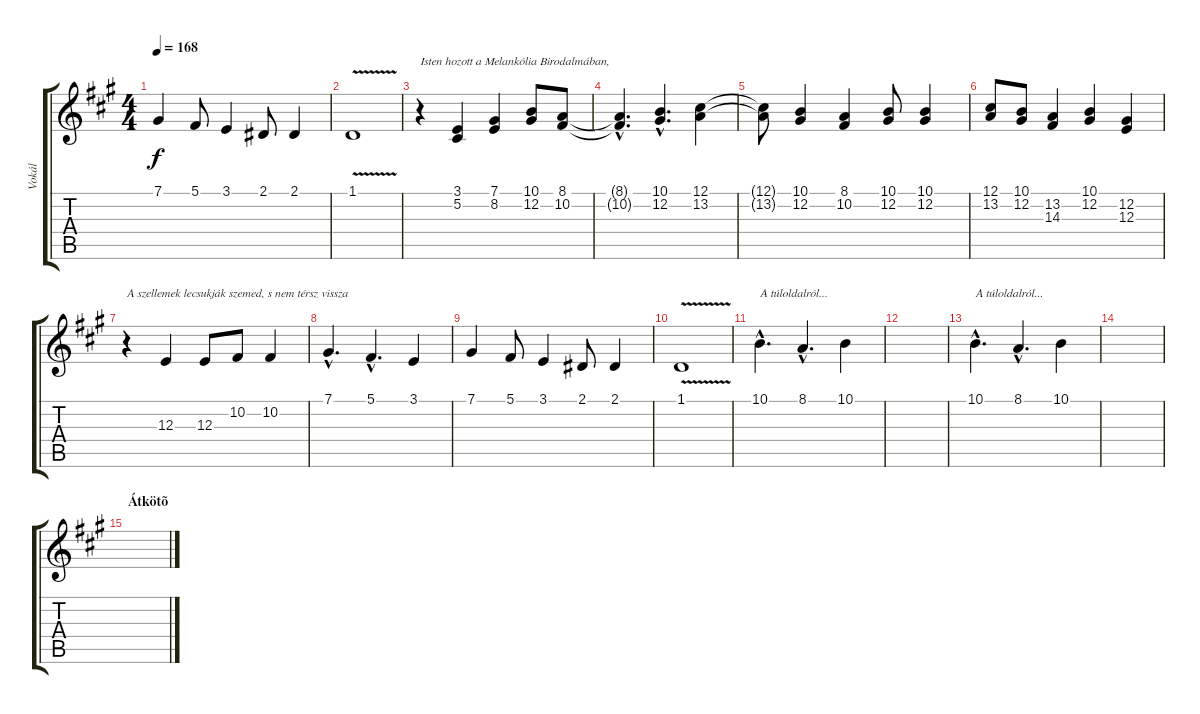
\track ("Vokál" "Vokál") {instrument violin}
\staff {score tabs}
\tuning (Db4 Ab3 E3 B2 Gb2 Db2) {hide}
\ts (4 4)
\tempo 168
\clef g2
\ks f#minor
7.1.4{dy f} 5.1.8 3.1.4 2.1.8 2.1.4 |
1.1{v}.1 |
r.4{txt "Isten hozott a Melankólia Birodalmában,"} (3.1 5.2).4 (7.1 8.2).4 (10.1 12.2).8 (8.1 10.2).8 |
(8.1{hac t} 10.2{hac t}).4{d} (10.1{hac} 12.2{hac}).4{d} (12.1 13.2).4 |
(12.1{t} 13.2{t}).8 (10.1 12.2).4 (8.1 10.2).4 (10.1 12.2).8 (10.1 12.2).4 |
(12.1 13.2).8 (10.1 12.2).8 (13.2 14.3).4 (10.1 12.2).4 (12.2 12.3).4 |
r.4{txt "A szellemek lecsukják szemed, s nem térsz vissza"} 12.3.4 12.3.8 10.2.8 10.2.4 |
7.1{hac}.4{d} 5.1{hac}.4{d} 3.1.4 |
7.1.4 5.1.8 3.1.4 2.1.8 2.1.4 |
1.1{v}.1 |
10.1{hac}.4{d txt "A túloldalról..."} 8.1{hac}.4{d} 10.1.4 |
|
10.1{hac}.4{d txt "A túloldalról..."} 8.1{hac}.4{d} 10.1.4 |
|
\section ("" "Átkötõ")
